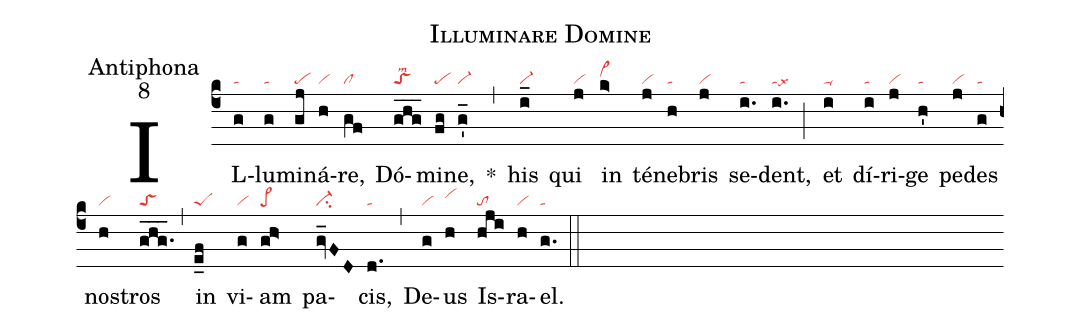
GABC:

name:Illuminare Domine;
office-part:Antiphona;
mode:8;
nabc-lines:1;
%%
(c4)
IL(g|ta)lu(g|ta)mi(gj|pe)ná(h|vi)re,(gf|cl) Dó(ghg___|toSlsm2)mi(fg|pe)ne,(g'_|vi-) *(,)
his(i_|vi-) qui(j|vi) in(k>|vi>hi) té(j|vi)ne(h|ta)bris(j|vi) se(i.|ta)dent,(i.|talsx6) (;)
et(i|ta-) dí(i|ta)ri(j|vi)ge(h'|ta) pe(j|vi)des(g|ta) nos(h|vi)tros(ghg___.|toS) (,)
in(e_f|peS) vi(g|vi)am(g!h>|pe>) pa(gv_FD|ci-)cis,(d.|ta) (,)
De(g|vi)us(h|vihi) Is(hji|to)ra(h|vi)el.(g.|ta) (::)
